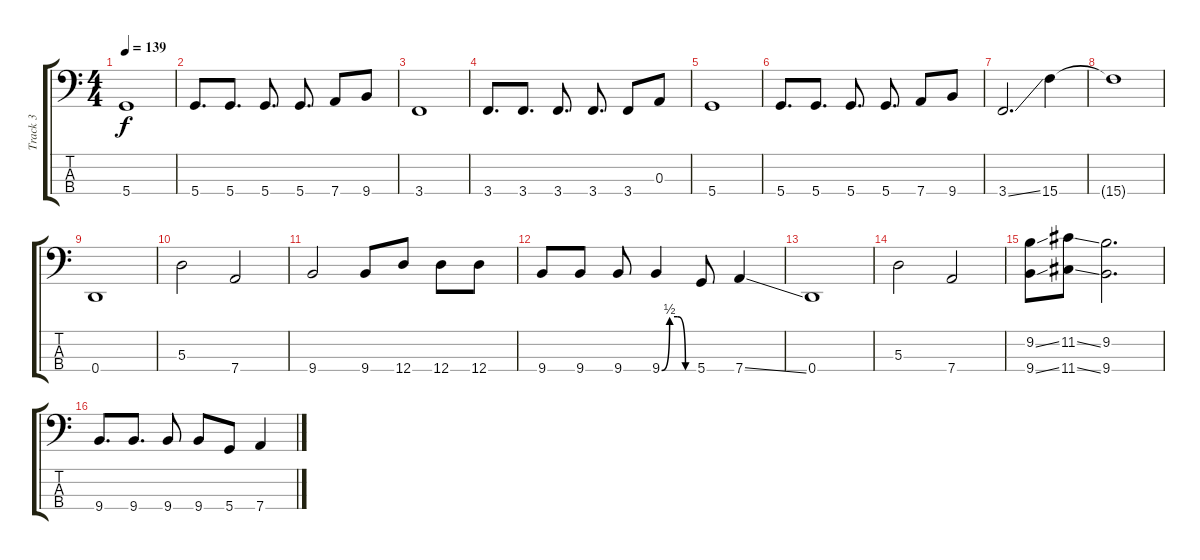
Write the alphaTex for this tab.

\track ("Track 3" "Track 3") {instrument electricbassfinger}
\staff {score tabs}
\tuning (G2 D2 A1 D1) {hide}
\ts (4 4)
\tempo 139
\clef f4
\ks c
5.4.1{dy f} |
5.4.8{d} 5.4.8{d} 5.4.8{d} 5.4.8{d} 7.4.8 9.4.8 |
3.4.1 |
3.4.8{d} 3.4.8{d} 3.4.8{d} 3.4.8{d} 3.4.8 0.3.8 |
5.4.1 |
5.4.8{d} 5.4.8{d} 5.4.8{d} 5.4.8{d} 7.4.8 9.4.8 |
3.4{ss}.2{d} 15.4.4 |
15.4{t}.1 |
0.4.1 |
5.3.2 7.4.2 |
9.4.2 9.4.8 12.4.8 12.4.8 12.4.8 |
9.4.8 9.4.8 9.4.8 9.4{be (custom 0 0 15 2 30 2 45 0 60 0)}.4 5.4.8 7.4{ss}.4 |
0.4.1 |
5.3.2 7.4.2 |
(9.2{ss} 9.4{ss}).8 (11.2{ss} 11.4{ss}).8 (9.2 9.4).2{d} |
9.4.8{d} 9.4.8{d} 9.4.8 9.4.8 5.4.8 7.4.4
